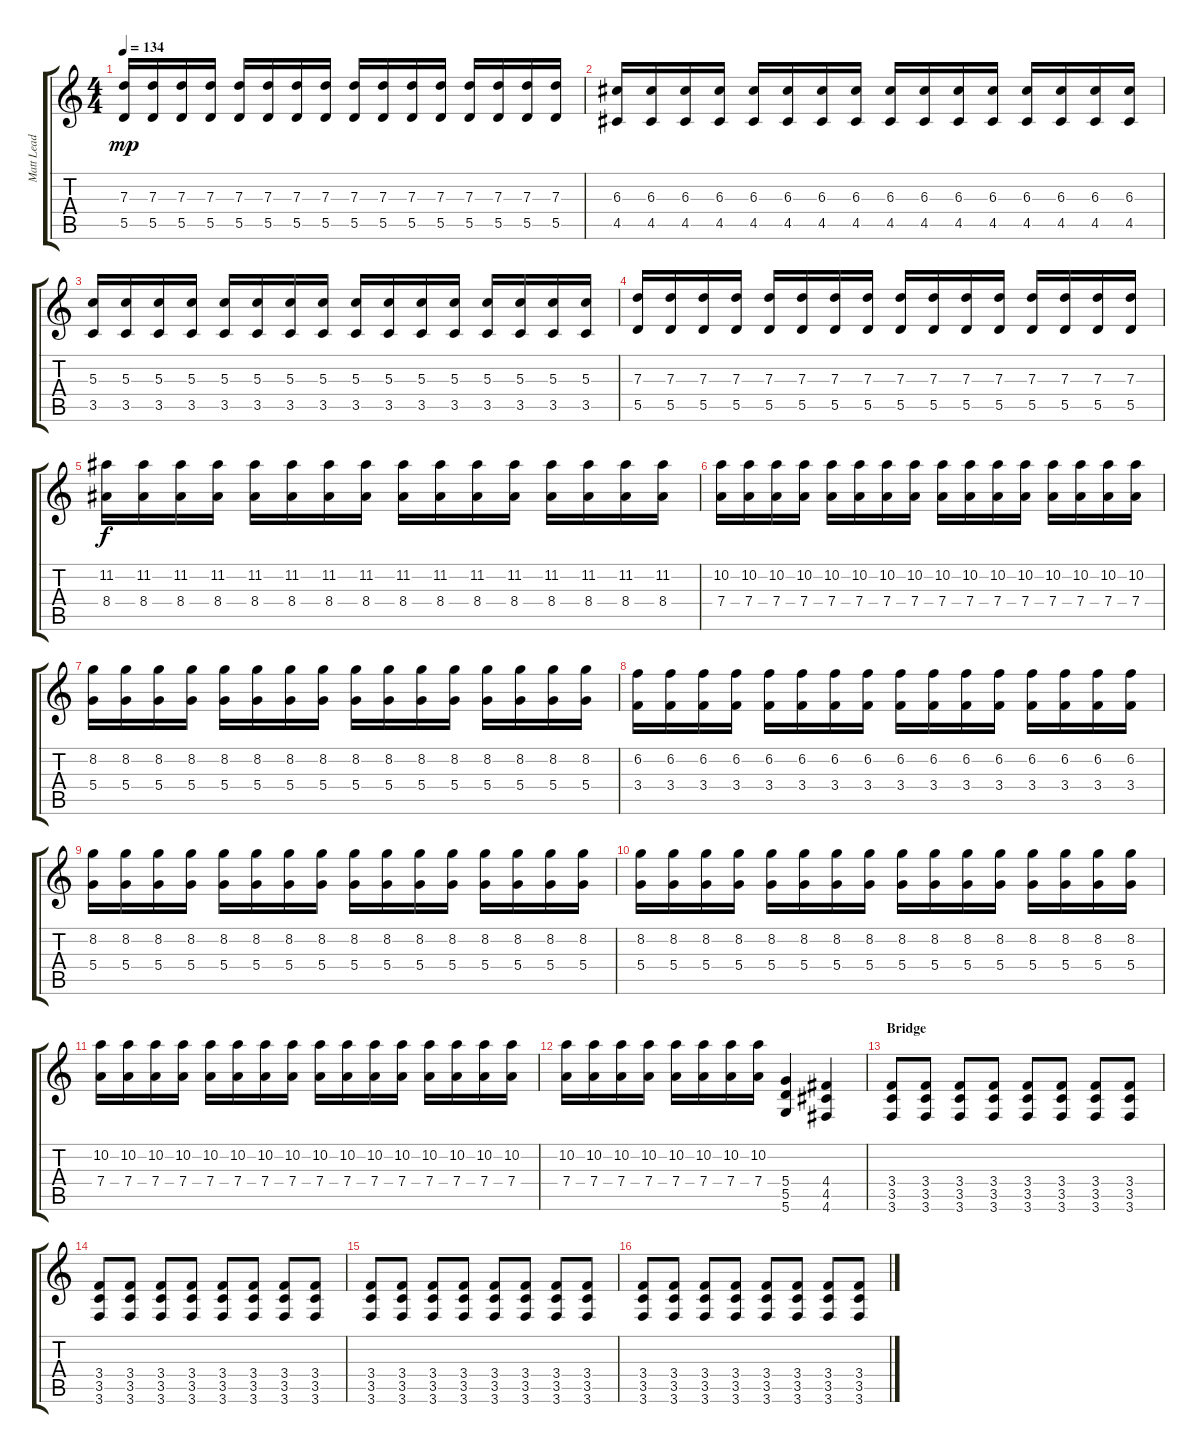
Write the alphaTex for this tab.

\track ("Matt Lead Guitar" "Matt Lead ") {instrument overdrivenguitar}
\staff {score tabs}
\tuning (E4 B3 G3 D3 A2 D2) {hide}
\ts (4 4)
\tempo 134
\clef g2
\ks c
(7.3 5.5).16{dy mp} (7.3 5.5).16 (7.3 5.5).16 (7.3 5.5).16 (7.3 5.5).16 (7.3 5.5).16 (7.3 5.5).16 (7.3 5.5).16 (7.3 5.5).16 (7.3 5.5).16 (7.3 5.5).16 (7.3 5.5).16 (7.3 5.5).16 (7.3 5.5).16 (7.3 5.5).16 (7.3 5.5).16 |
(6.3 4.5).16 (6.3 4.5).16 (6.3 4.5).16 (6.3 4.5).16 (6.3 4.5).16 (6.3 4.5).16 (6.3 4.5).16 (6.3 4.5).16 (6.3 4.5).16 (6.3 4.5).16 (6.3 4.5).16 (6.3 4.5).16 (6.3 4.5).16 (6.3 4.5).16 (6.3 4.5).16 (6.3 4.5).16 |
(5.3 3.5).16 (5.3 3.5).16 (5.3 3.5).16 (5.3 3.5).16 (5.3 3.5).16 (5.3 3.5).16 (5.3 3.5).16 (5.3 3.5).16 (5.3 3.5).16 (5.3 3.5).16 (5.3 3.5).16 (5.3 3.5).16 (5.3 3.5).16 (5.3 3.5).16 (5.3 3.5).16 (5.3 3.5).16 |
(7.3 5.5).16 (7.3 5.5).16 (7.3 5.5).16 (7.3 5.5).16 (7.3 5.5).16 (7.3 5.5).16 (7.3 5.5).16 (7.3 5.5).16 (7.3 5.5).16 (7.3 5.5).16 (7.3 5.5).16 (7.3 5.5).16 (7.3 5.5).16 (7.3 5.5).16 (7.3 5.5).16 (7.3 5.5).16 |
(11.2 8.4).16{dy f} (11.2 8.4).16 (11.2 8.4).16 (11.2 8.4).16 (11.2 8.4).16 (11.2 8.4).16 (11.2 8.4).16 (11.2 8.4).16 (11.2 8.4).16 (11.2 8.4).16 (11.2 8.4).16 (11.2 8.4).16 (11.2 8.4).16 (11.2 8.4).16 (11.2 8.4).16 (11.2 8.4).16 |
(10.2 7.4).16 (10.2 7.4).16 (10.2 7.4).16 (10.2 7.4).16 (10.2 7.4).16 (10.2 7.4).16 (10.2 7.4).16 (10.2 7.4).16 (10.2 7.4).16 (10.2 7.4).16 (10.2 7.4).16 (10.2 7.4).16 (10.2 7.4).16 (10.2 7.4).16 (10.2 7.4).16 (10.2 7.4).16 |
(8.2 5.4).16 (8.2 5.4).16 (8.2 5.4).16 (8.2 5.4).16 (8.2 5.4).16 (8.2 5.4).16 (8.2 5.4).16 (8.2 5.4).16 (8.2 5.4).16 (8.2 5.4).16 (8.2 5.4).16 (8.2 5.4).16 (8.2 5.4).16 (8.2 5.4).16 (8.2 5.4).16 (8.2 5.4).16 |
(6.2 3.4).16 (6.2 3.4).16 (6.2 3.4).16 (6.2 3.4).16 (6.2 3.4).16 (6.2 3.4).16 (6.2 3.4).16 (6.2 3.4).16 (6.2 3.4).16 (6.2 3.4).16 (6.2 3.4).16 (6.2 3.4).16 (6.2 3.4).16 (6.2 3.4).16 (6.2 3.4).16 (6.2 3.4).16 |
(8.2 5.4).16 (8.2 5.4).16 (8.2 5.4).16 (8.2 5.4).16 (8.2 5.4).16 (8.2 5.4).16 (8.2 5.4).16 (8.2 5.4).16 (8.2 5.4).16 (8.2 5.4).16 (8.2 5.4).16 (8.2 5.4).16 (8.2 5.4).16 (8.2 5.4).16 (8.2 5.4).16 (8.2 5.4).16 |
(8.2 5.4).16 (8.2 5.4).16 (8.2 5.4).16 (8.2 5.4).16 (8.2 5.4).16 (8.2 5.4).16 (8.2 5.4).16 (8.2 5.4).16 (8.2 5.4).16 (8.2 5.4).16 (8.2 5.4).16 (8.2 5.4).16 (8.2 5.4).16 (8.2 5.4).16 (8.2 5.4).16 (8.2 5.4).16 |
(10.2 7.4).16 (10.2 7.4).16 (10.2 7.4).16 (10.2 7.4).16 (10.2 7.4).16 (10.2 7.4).16 (10.2 7.4).16 (10.2 7.4).16 (10.2 7.4).16 (10.2 7.4).16 (10.2 7.4).16 (10.2 7.4).16 (10.2 7.4).16 (10.2 7.4).16 (10.2 7.4).16 (10.2 7.4).16 |
(10.2 7.4).16 (10.2 7.4).16 (10.2 7.4).16 (10.2 7.4).16 (10.2 7.4).16 (10.2 7.4).16 (10.2 7.4).16 (10.2 7.4).16 (5.4 5.5 5.6).4 (4.4 4.5 4.6).4 |
\section ("" "Bridge")
(3.4 3.5 3.6).8 (3.4 3.5 3.6).8 (3.4 3.5 3.6).8 (3.4 3.5 3.6).8 (3.4 3.5 3.6).8 (3.4 3.5 3.6).8 (3.4 3.5 3.6).8 (3.4 3.5 3.6).8 |
(3.4 3.5 3.6).8 (3.4 3.5 3.6).8 (3.4 3.5 3.6).8 (3.4 3.5 3.6).8 (3.4 3.5 3.6).8 (3.4 3.5 3.6).8 (3.4 3.5 3.6).8 (3.4 3.5 3.6).8 |
(3.4 3.5 3.6).8 (3.4 3.5 3.6).8 (3.4 3.5 3.6).8 (3.4 3.5 3.6).8 (3.4 3.5 3.6).8 (3.4 3.5 3.6).8 (3.4 3.5 3.6).8 (3.4 3.5 3.6).8 |
(3.4 3.5 3.6).8 (3.4 3.5 3.6).8 (3.4 3.5 3.6).8 (3.4 3.5 3.6).8 (3.4 3.5 3.6).8 (3.4 3.5 3.6).8 (3.4 3.5 3.6).8 (3.4 3.5 3.6).8
